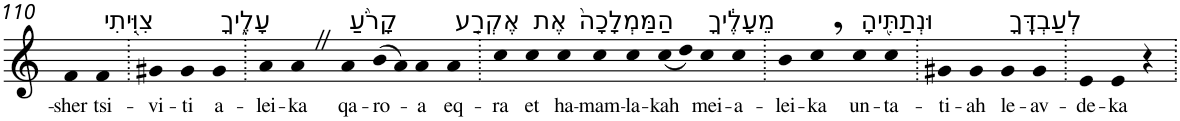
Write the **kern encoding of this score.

**kern	**text
*part1	*part1
*staff1	*staff1
*I"Piano	*
*I'Pno	*
!!LO:PB:g=z
*clefG2	*
*k[]	*
=110	=110
!	!LO:LY:b
4f	-sher
!LO:TX:a:t=צִוִּ֖יתִי	!
!	!LO:LY:b
4f	tsi-
=111.	=111.
!	!LO:LY:b
4g#X	-vi-
!	!LO:LY:b
4g#	-ti
!LO:TX:a:t=עָלֶ֑יךָ	!
!	!LO:LY:b
4g#	a-
=112.	=112.
!	!LO:LY:b
4a	-lei-
!	!LO:LY:b
4aZ	-ka
!LO:TX:a:t=קָרֹ֨עַ	!
!	!LO:LY:b
4a	qa-
!	!LO:LY:b
(>8b	-ro-
8a)	.
!	!LO:LY:b
4a	-a
!LO:TX:a:t=אֶקְרַ֤ע	!
!	!LO:LY:b
4a	eq-
=113.	=113.
!	!LO:LY:b
4cc	-ra
!LO:TX:a:t=אֶת	!
!	!LO:LY:b
4cc	et
!LO:TX:a:t=הַמַּמְלָכָה֙	!
!	!LO:LY:b
4cc	ha-
!	!LO:LY:b
4cc	-mam-
!	!LO:LY:b
4cc	-la-
!	!LO:LY:b
(<8cc	-kah
8dd)	.
!LO:TX:a:t=מֵעָלֶ֔יךָ	!
!	!LO:LY:b
4cc	mei-
!	!LO:LY:b
4cc	-a-
=114.	=114.
!	!LO:LY:b
4b	-lei-
!	!LO:LY:b
4cc,	-ka
!LO:TX:a:t=וּנְתַתִּ֖יהָ	!
!	!LO:LY:b
4cc	un-
!	!LO:LY:b
4cc	-ta-
=115.	=115.
!	!LO:LY:b
4g#X	-ti-
!	!LO:LY:b
4g#	-ah
!LO:TX:a:t=לְעַבְדֶּֽךָ	!
!	!LO:LY:b
4g#	le-
!	!LO:LY:b
4g#	-av-
=116.	=116.
!	!LO:LY:b
4e	-de-
!	!LO:LY:b
4e	-ka
4r	.
=.	=.
*-	*-
